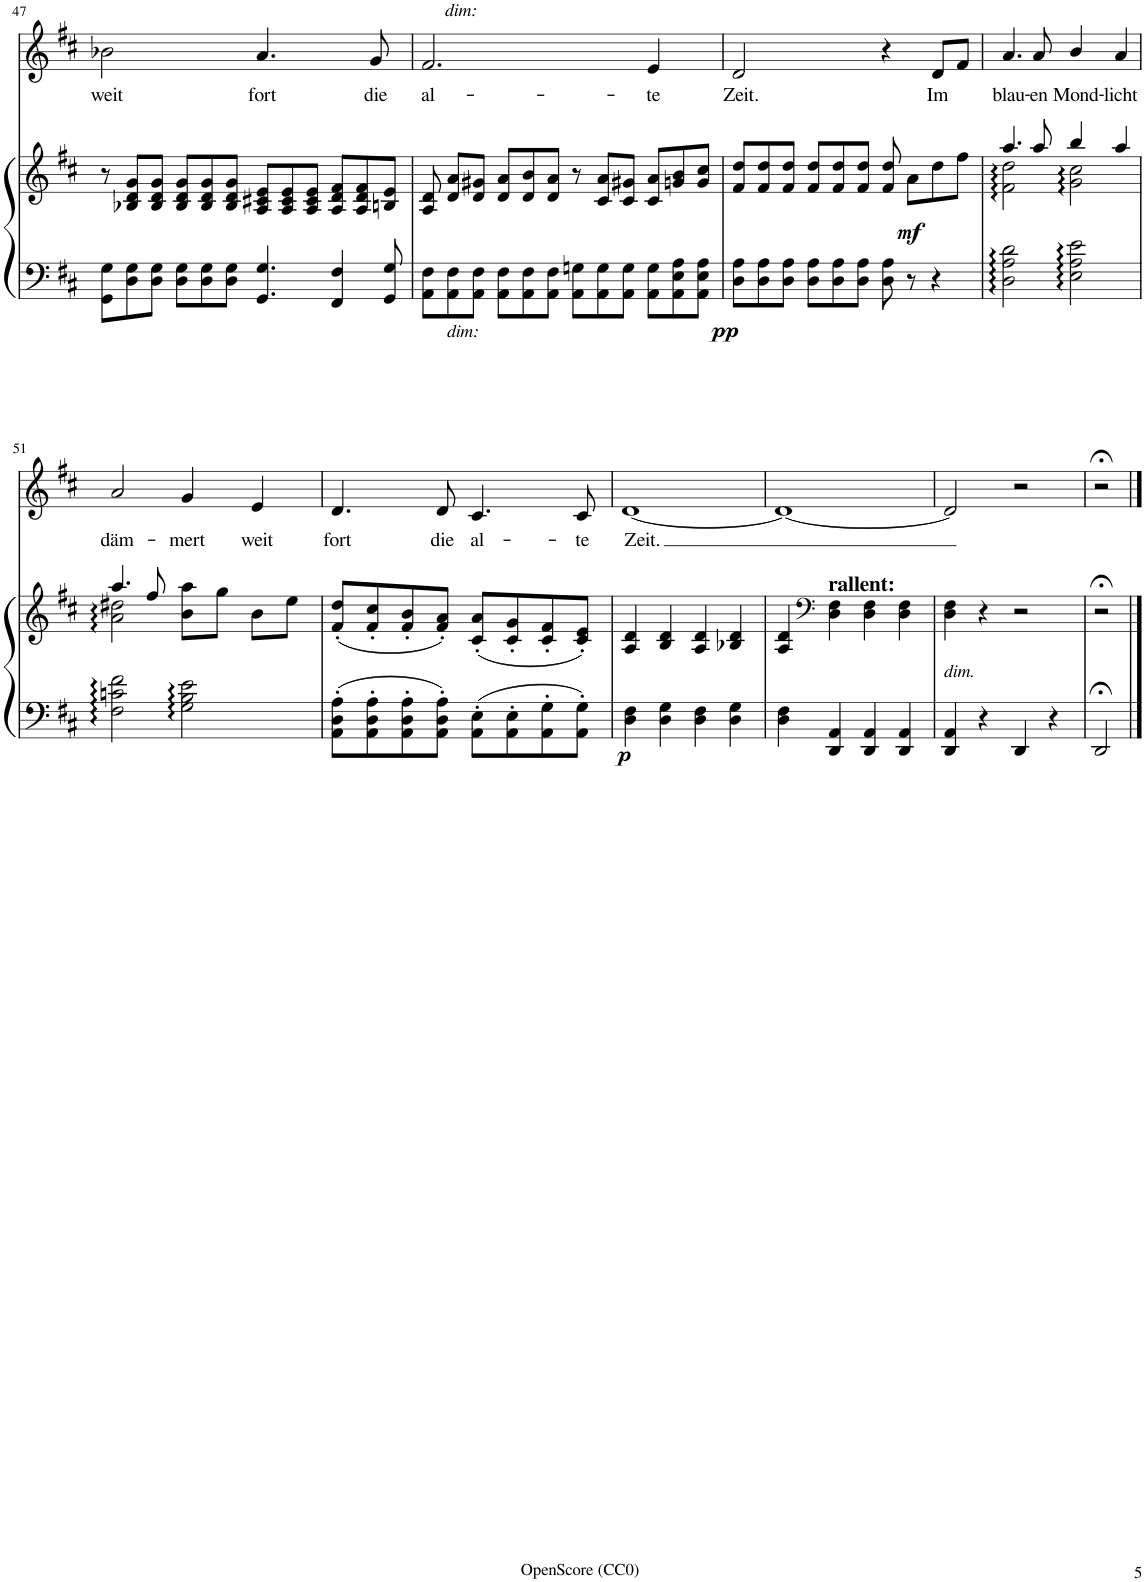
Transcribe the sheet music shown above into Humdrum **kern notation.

**kern	**kern	**dynam	**kern	**text
*part2	*part2	*part2	*part1	*part1
*staff3	*staff2	*staff2/3	*staff1	*staff1
*I"Pianoforte	*	*	*I"Gesang Voice	*
*I'Pno	*	*	*	*
!!LO:PB:g=z
*clefF4	*clefG2	*	*clefG2	*
*k[f#c#]	*k[f#c#]	*	*k[f#c#]	*
*M4/4	*M4/4	*	*M4/4	*
*Xbrackettup	*	*	*	*
=47	=47	=47	=47	=47
!	!	!	!	!LO:LY:b
12GG\ 12G\L	12r	.	2b-X\	weit
12D\ 12G\	12B-X/ 12d/ 12g/L	.	.	.
12D\ 12G\J	12B-/ 12d/ 12g/J	.	.	.
*	*Xbrackettup	*	*	*
12D\ 12G\L	12B-/ 12d/ 12g/L	.	.	.
12D\ 12G\	12B-/ 12d/ 12g/	.	.	.
12D\ 12G\J	12B-/ 12d/ 12g/J	.	.	.
!	!	!	!	!LO:LY:b
6.GG/ 6.G/	12A/ 12c#X/ 12e/L	.	4.a/	fort
.	12A/ 12c#/ 12e/	.	.	.
.	12A/ 12c#/ 12e/J	.	.	.
*brackettup	*	*	*	*
6FF#/ 6F#/	12A/ 12d/ 12f#/L	.	.	.
.	12A/ 12d/ 12f#/	.	.	.
!	!	!	!	!LO:LY:b
.	.	.	8g/	die
12GG/ 12G/	12Bn/ 12e/J	.	.	.
=48	=48	=48	=48	=48
*Xbrackettup	*brackettup	*	*	*
!	!	!	!LO:TX:a:i:t=dim&colon;	!
!	!	!	!	!LO:LY:b
12AA\ 12F#\L	12A/ 12d/	.	2.f#/	al-
!LO:TX:b:i:t=dim&colon;	!	!	!	!
12AA\ 12F#\	12d/ 12a/L	.	.	.
12AA\ 12F#\J	12d/ 12g#X/J	.	.	.
*	*Xbrackettup	*	*	*
12AA\ 12F#\L	12d/ 12a/L	.	.	.
12AA\ 12F#\	12d/ 12b/	.	.	.
12AA\ 12F#\J	12d/ 12a/J	.	.	.
*	*brackettup	*	*	*
12AA\ 12Gn\L	12r	.	.	.
12AA\ 12G\	12c#/ 12a/L	.	.	.
12AA\ 12G\J	12c#/ 12g#X/J	.	.	.
*	*Xbrackettup	*	*	*
!	!	!	!	!LO:LY:b
12AA\ 12G\L	12c#/ 12a/L	.	4e/	-te
12AA\ 12E\ 12A\	12gn/ 12b/	.	.	.
12AA\ 12E\ 12A\J	12g/ 12cc#/J	.	.	.
=49	=49	=49	=49	=49
!	!	!LO:DY:b=2	!	!LO:LY:b
12D\ 12A\L	12f#/ 12dd/L	pp	2d/	Zeit.
12D\ 12A\	12f#/ 12dd/	.	.	.
12D\ 12A\J	12f#/ 12dd/J	.	.	.
12D\ 12A\L	12f#/ 12dd/L	.	.	.
12D\ 12A\	12f#/ 12dd/	.	.	.
12D\ 12A\J	12f#/ 12dd/J	.	.	.
8D\ 8A\	8f#/ 8dd/	.	4r	.
!	!	!LO:DY:b	!	!
8r	8a\L	mf	.	.
!	!	!	!	!LO:LY:b
4r	8dd\	.	8d/L	Im
.	8ff#\J	.	8f#/J	.
=50	=50	=50	=50	=50
*	*^	*	*	*
!	!	!	!	!	!LO:LY:b
2D\:: 2A\:: 2d\::	4.aa/	2f#\:: 2dd\::	.	4.a/	blau-
!	!	!	!	!	!LO:LY:b
.	8aa/	.	.	8a/	-en
!	!	!	!	!	!LO:LY:b
2E\:: 2A\:: 2e\::	4bb/	2g\:: 2cc#\::	.	4b/	Mond-
!	!	!	!	!	!LO:LY:b
.	4aa/	.	.	4a/	-licht
!!LO:LB:g=z
=51	=51	=51	=51	=51	=51
!	!	!	!	!	!LO:LY:b
2F#\:: 2cn\:: 2f#\::	4.aa/	2a\:: 2dd#X\::	.	2a/	däm-
.	8ff#/	.	.	.	.
!	!	!	!	!	!LO:LY:b
2G\:: 2B\:: 2e\::	8b\ 8aa\L	2ryy	.	4g/	-mert
.	8gg\J	.	.	.	.
!	!	!	!	!	!LO:LY:b
.	8b\L	.	.	4e/	weit
.	8ee\J	.	.	.	.
*	*v	*v	*	*	*
=52	=52	=52	=52	=52
!	!	!	!	!LO:LY:b
8AA\' 8D\' 8A\'L	(8f#/' 8dd/'L	.	4.d/	fort
8AA\' 8D\' 8A\'	8f#/' 8cc#/'	.	.	.
8AA\' 8D\' 8A\'	8f#/' 8b/'	.	.	.
!	!	!	!	!LO:LY:b
8AA\' 8D\' 8A\'J	8f#/' 8a/'J)	.	8d/	die
!	!	!	!	!LO:LY:b
8AA\' 8E\'L	(8c#/' 8a/'L	.	4.c#/	al-
8AA\' 8E\'	8c#/' 8g/'	.	.	.
8AA\' 8G\'	8c#/' 8f#/'	.	.	.
!	!	!	!	!LO:LY:b
8AA\' 8G\'J	8c#/' 8e/'J)	.	8c#/	-te
=53	=53	=53	=53	=53
!	!	!LO:DY:b=2	!	!LO:LY:b
4D\ 4F#\	4A/ 4d/	p	[1d	Zeit.
4D\ 4G\	4B/ 4d/	.	.	.
4D\ 4F#\	4A/ 4d/	.	.	.
4D\ 4G\	4B-X/ 4d/	.	.	.
=54	=54	=54	=54	=54
*	*	*	*^	*
4D\ 4F#\	4A/ 4d/	.	1d_	4ryy	.
*	*clefF4	*	*	*	*
!	!	!	!	!LO:TX:b:B:t=rallent&colon;	!
4DD/ 4AA/	4D\ 4F#\	.	.	2.ryy	.
4DD/ 4AA/	4D\ 4F#\	.	.	.	.
4DD/ 4AA/	4D\ 4F#\	.	.	.	.
=55	=55	=55	=55	=55	=55
!	!LO:TX:b:i:t=dim.	!	!	!	!
*	*	*	*v	*v	*
4DD/ 4AA/	4D\ 4F#\	.	2d/]	.
4r	4r	.	.	.
4DD/	2r	.	2r	.
4r	.	.	.	.
=56	=56	=56	=56	=56
2DD;</	2r;<	.	2r;<	.
==	==	==	==	==
*-	*-	*-	*-	*-
